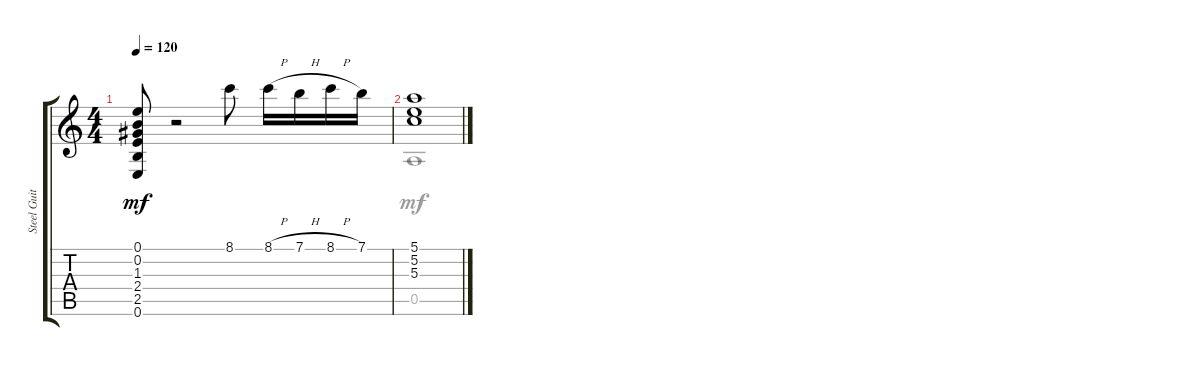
\track ("Steel Guitar" "Steel Guit") {instrument acousticguitarsteel}
\staff {score tabs}
\tuning (E4 B3 G3 D3 A2 E2) {hide}
\voice
\ts (4 4)
\tempo 120
\clef g2
\ks c
(0.1 0.2 1.3 2.4 2.5 0.6).8{dy mf} r.2 8.1.8 8.1{h}.16 7.1{h}.16 8.1{h}.16 7.1.16 |
(5.1 5.2 5.3).1
\voice
\clef g2
\ottava regular
\simile none
\ks c
|
0.5.1
